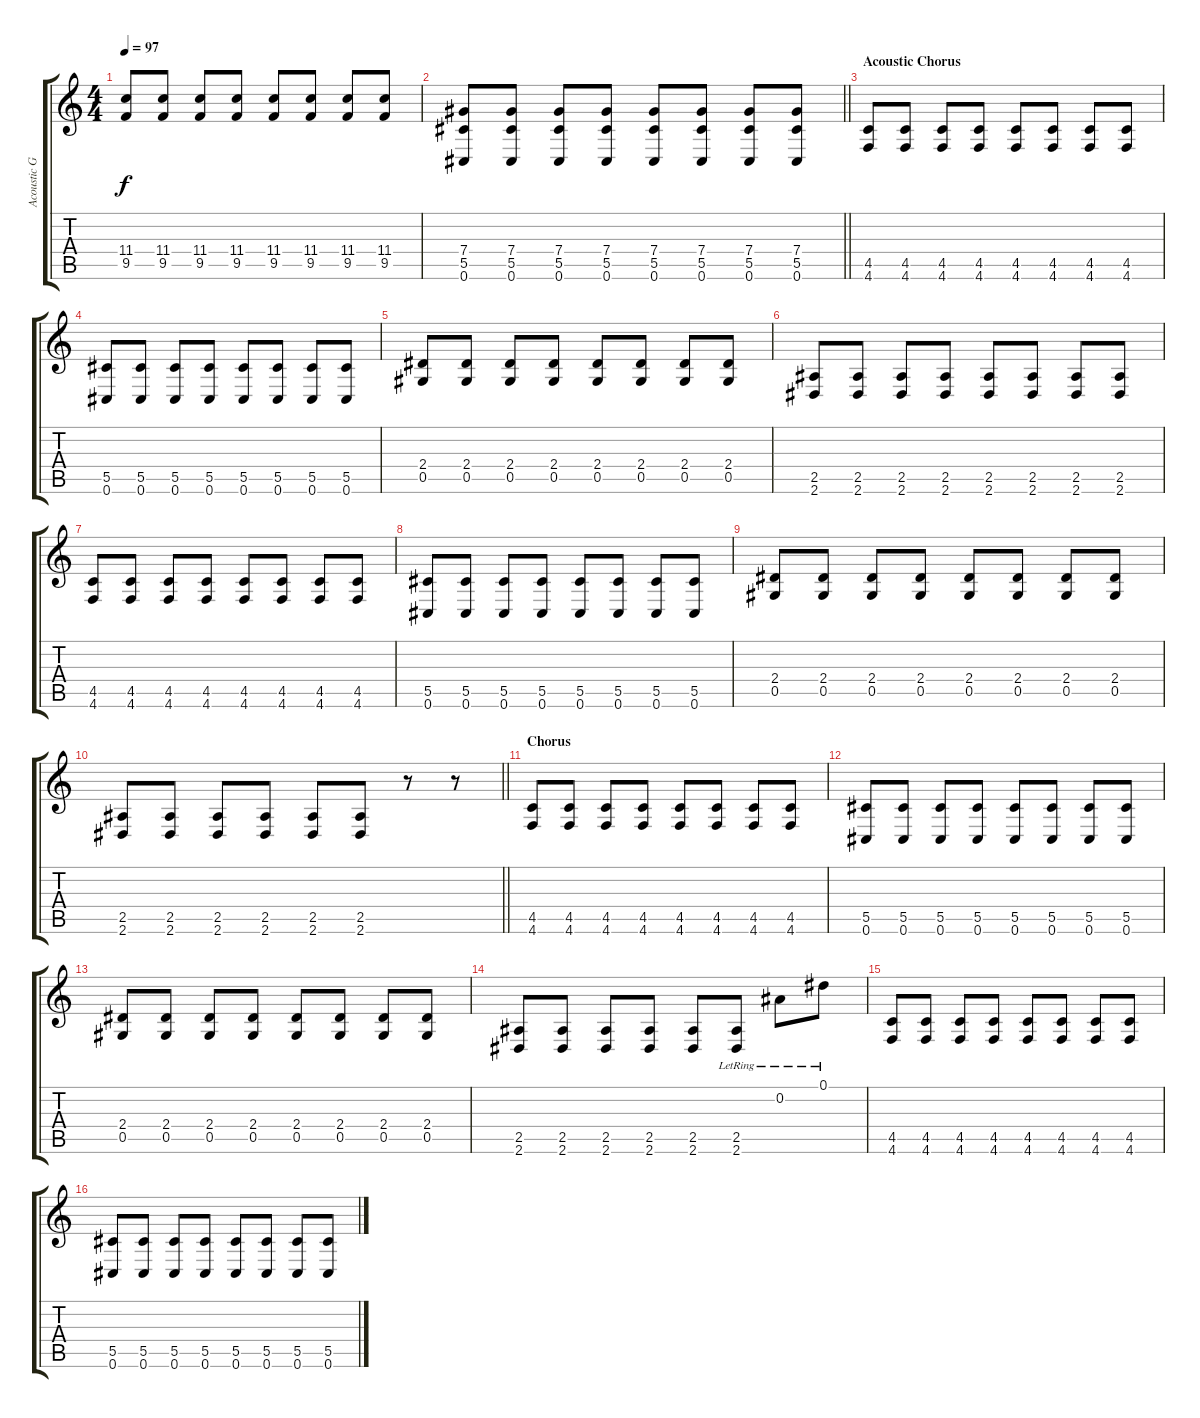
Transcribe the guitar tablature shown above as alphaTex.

\track ("Acoustic Guitar" "Acoustic G") {instrument acousticguitarsteel}
\staff {score tabs}
\tuning (Eb4 Bb3 Gb3 Db3 Ab2 Db2) {hide}
\ts (4 4)
\tempo 97
\clef g2
\ks c
(11.4 9.5).8{dy f} (11.4 9.5).8 (11.4 9.5).8 (11.4 9.5).8 (11.4 9.5).8 (11.4 9.5).8 (11.4 9.5).8 (11.4 9.5).8 |
\barLineRight lightlight
(7.4 5.5 0.6).8 (7.4 5.5 0.6).8 (7.4 5.5 0.6).8 (7.4 5.5 0.6).8 (7.4 5.5 0.6).8 (7.4 5.5 0.6).8 (7.4 5.5 0.6).8 (7.4 5.5 0.6).8 |
\section ("" "Acoustic Chorus")
(4.5 4.6).8 (4.5 4.6).8 (4.5 4.6).8 (4.5 4.6).8 (4.5 4.6).8 (4.5 4.6).8 (4.5 4.6).8 (4.5 4.6).8 |
(5.5 0.6).8 (5.5 0.6).8 (5.5 0.6).8 (5.5 0.6).8 (5.5 0.6).8 (5.5 0.6).8 (5.5 0.6).8 (5.5 0.6).8 |
(2.4 0.5).8 (2.4 0.5).8 (2.4 0.5).8 (2.4 0.5).8 (2.4 0.5).8 (2.4 0.5).8 (2.4 0.5).8 (2.4 0.5).8 |
(2.5 2.6).8 (2.5 2.6).8 (2.5 2.6).8 (2.5 2.6).8 (2.5 2.6).8 (2.5 2.6).8 (2.5 2.6).8 (2.5 2.6).8 |
(4.5 4.6).8 (4.5 4.6).8 (4.5 4.6).8 (4.5 4.6).8 (4.5 4.6).8 (4.5 4.6).8 (4.5 4.6).8 (4.5 4.6).8 |
(5.5 0.6).8 (5.5 0.6).8 (5.5 0.6).8 (5.5 0.6).8 (5.5 0.6).8 (5.5 0.6).8 (5.5 0.6).8 (5.5 0.6).8 |
(2.4 0.5).8 (2.4 0.5).8 (2.4 0.5).8 (2.4 0.5).8 (2.4 0.5).8 (2.4 0.5).8 (2.4 0.5).8 (2.4 0.5).8 |
\barLineRight lightlight
(2.5 2.6).8 (2.5 2.6).8 (2.5 2.6).8 (2.5 2.6).8 (2.5 2.6).8 (2.5 2.6).8 r.8 r.8 |
\section ("" "Chorus")
(4.5 4.6).8 (4.5 4.6).8 (4.5 4.6).8 (4.5 4.6).8 (4.5 4.6).8 (4.5 4.6).8 (4.5 4.6).8 (4.5 4.6).8 |
(5.5 0.6).8 (5.5 0.6).8 (5.5 0.6).8 (5.5 0.6).8 (5.5 0.6).8 (5.5 0.6).8 (5.5 0.6).8 (5.5 0.6).8 |
(2.4 0.5).8 (2.4 0.5).8 (2.4 0.5).8 (2.4 0.5).8 (2.4 0.5).8 (2.4 0.5).8 (2.4 0.5).8 (2.4 0.5).8 |
(2.5 2.6).8 (2.5 2.6).8 (2.5 2.6).8 (2.5 2.6).8 (2.5 2.6).8 (2.5{lr} 2.6{lr}).8 0.2{lr}.8 0.1{lr}.8 |
(4.5 4.6).8 (4.5 4.6).8 (4.5 4.6).8 (4.5 4.6).8 (4.5 4.6).8 (4.5 4.6).8 (4.5 4.6).8 (4.5 4.6).8 |
(5.5 0.6).8 (5.5 0.6).8 (5.5 0.6).8 (5.5 0.6).8 (5.5 0.6).8 (5.5 0.6).8 (5.5 0.6).8 (5.5 0.6).8
